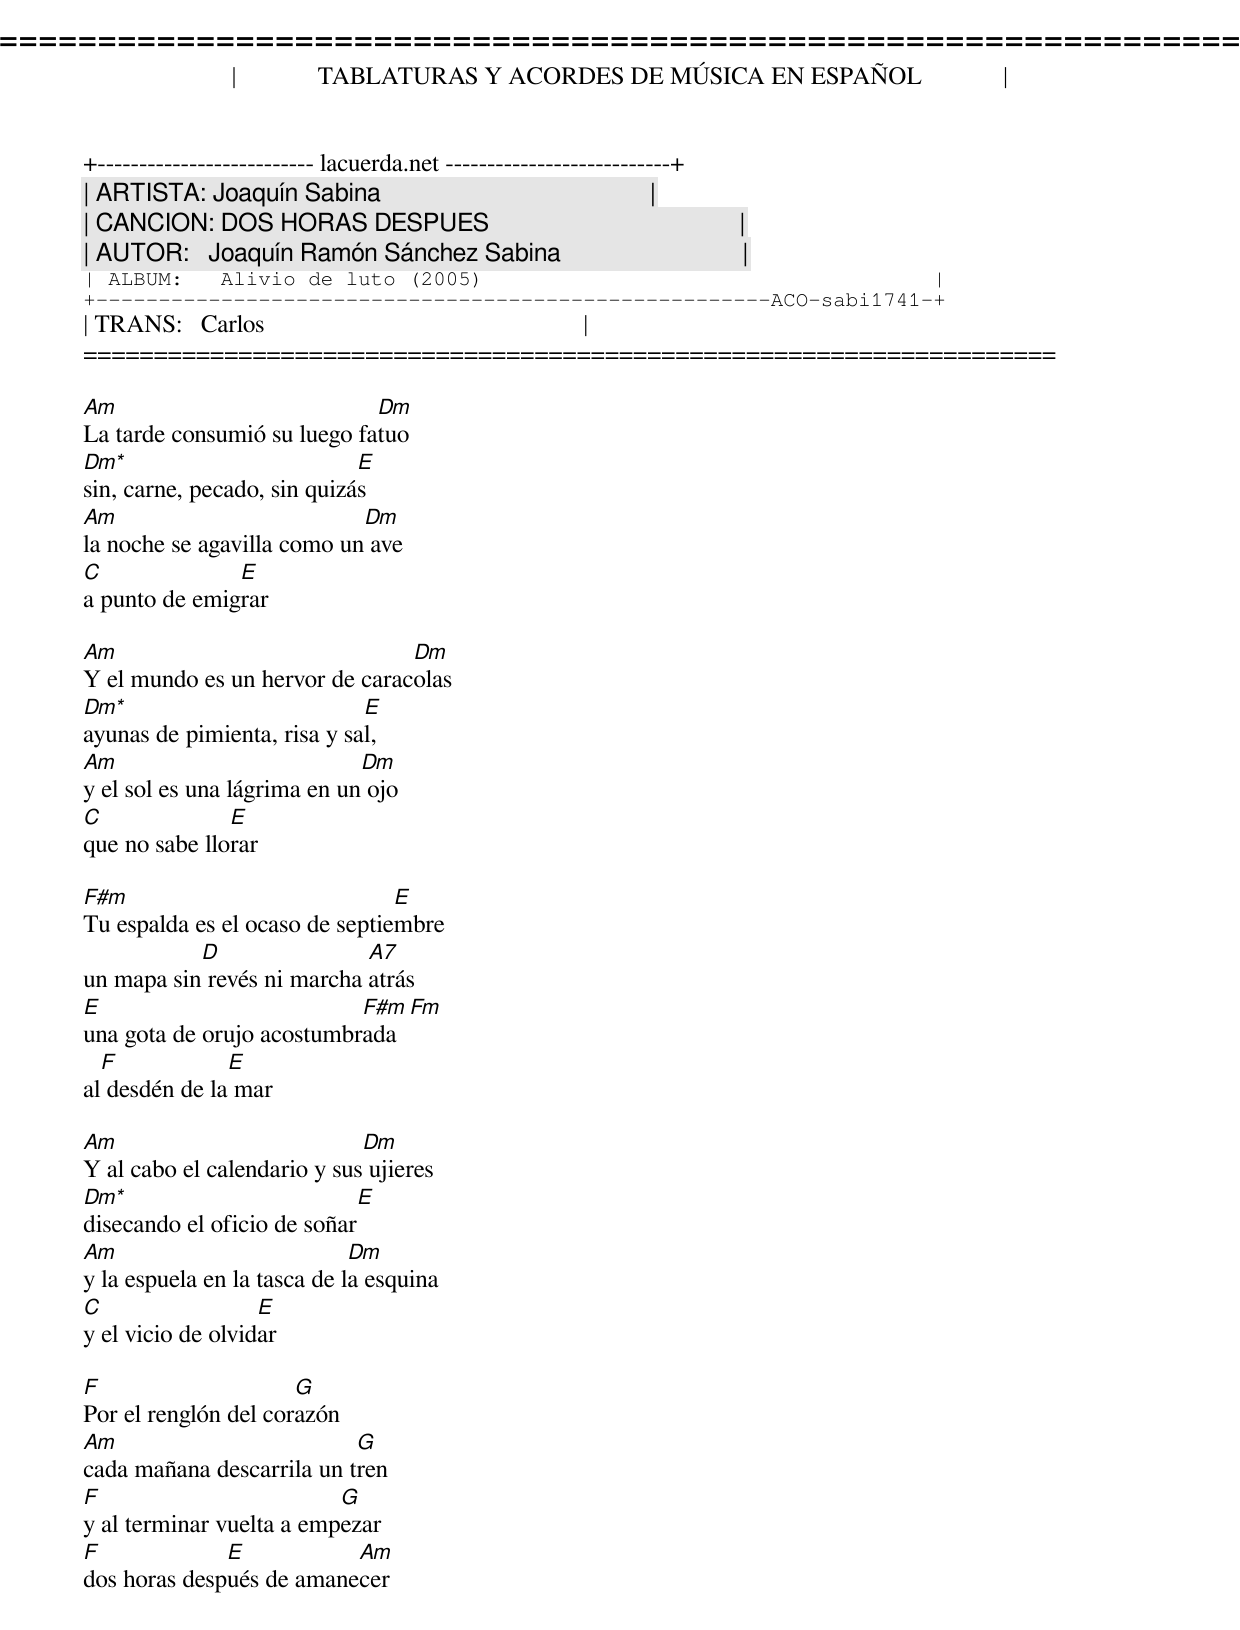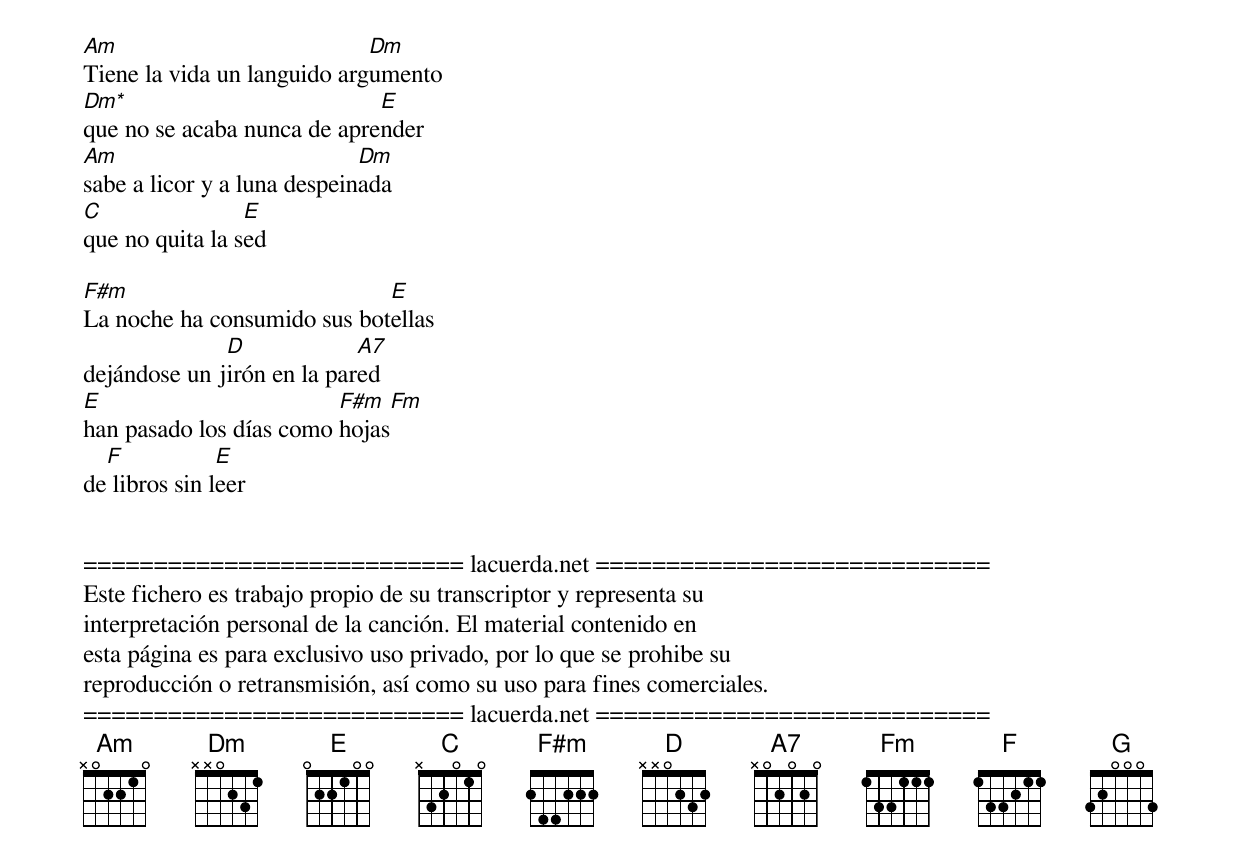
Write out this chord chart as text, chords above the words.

=====================================================================
|             TABLATURAS Y ACORDES DE MÚSICA EN ESPAÑOL             |
+-------------------------- lacuerda.net ---------------------------+
| ARTISTA: Joaquín Sabina                                           |
| CANCION: DOS HORAS DESPUES                                        |
| AUTOR:   Joaquín Ramón Sánchez Sabina                             |
| ALBUM:   Alivio de luto (2005)                                    |
+------------------------------------------------------ACO-sabi1741-+
| TRANS:   Carlos                                                   |
=====================================================================

Am                           Dm
La tarde consumió su luego fatuo
Dm*                          E
sin, carne, pecado, sin quizás
Am                          Dm
la noche se agavilla como un ave
C              E
a punto de emigrar

Am                              Dm
Y el mundo es un hervor de caracolas
Dm*                          E
ayunas de pimienta, risa y sal,
Am                           Dm
y el sol es una lágrima en un ojo
C              E
que no sabe llorar

F#m                             E
Tu espalda es el ocaso de septiembre
           D                A7
un mapa sin revés ni marcha atrás
E                          F#m  Fm
una gota de orujo acostumbrada
  F            E
al desdén de la mar

Am                           Dm
Y al cabo el calendario y sus ujieres
Dm*                          E
disecando el oficio de soñar
Am                           Dm
y la espuela en la tasca de la esquina
C                  E
y el vicio de olvidar

F                     G
Por el renglón del corazón
Am                         G
cada mañana descarrila un tren
F                         G
y al terminar vuelta a empezar
F             E           Am
dos horas después de amanecer

Am                           Dm
Tiene la vida un languido argumento
Dm*                          E
que no se acaba nunca de aprender
Am                           Dm
sabe a licor y a luna despeinada
C                E
que no quita la sed

F#m                          E
La noche ha consumido sus botellas
              D             A7
dejándose un jirón en la pared
E                        F#m  Fm
han pasado los días como hojas
  F            E
de libros sin leer


=========================== lacuerda.net ============================
Este fichero es trabajo propio de su transcriptor y representa su
interpretación personal de la canción. El material contenido en
esta página es para exclusivo uso privado, por lo que se prohibe su
reproducción o retransmisión, así como su uso para fines comerciales.
=========================== lacuerda.net ============================
